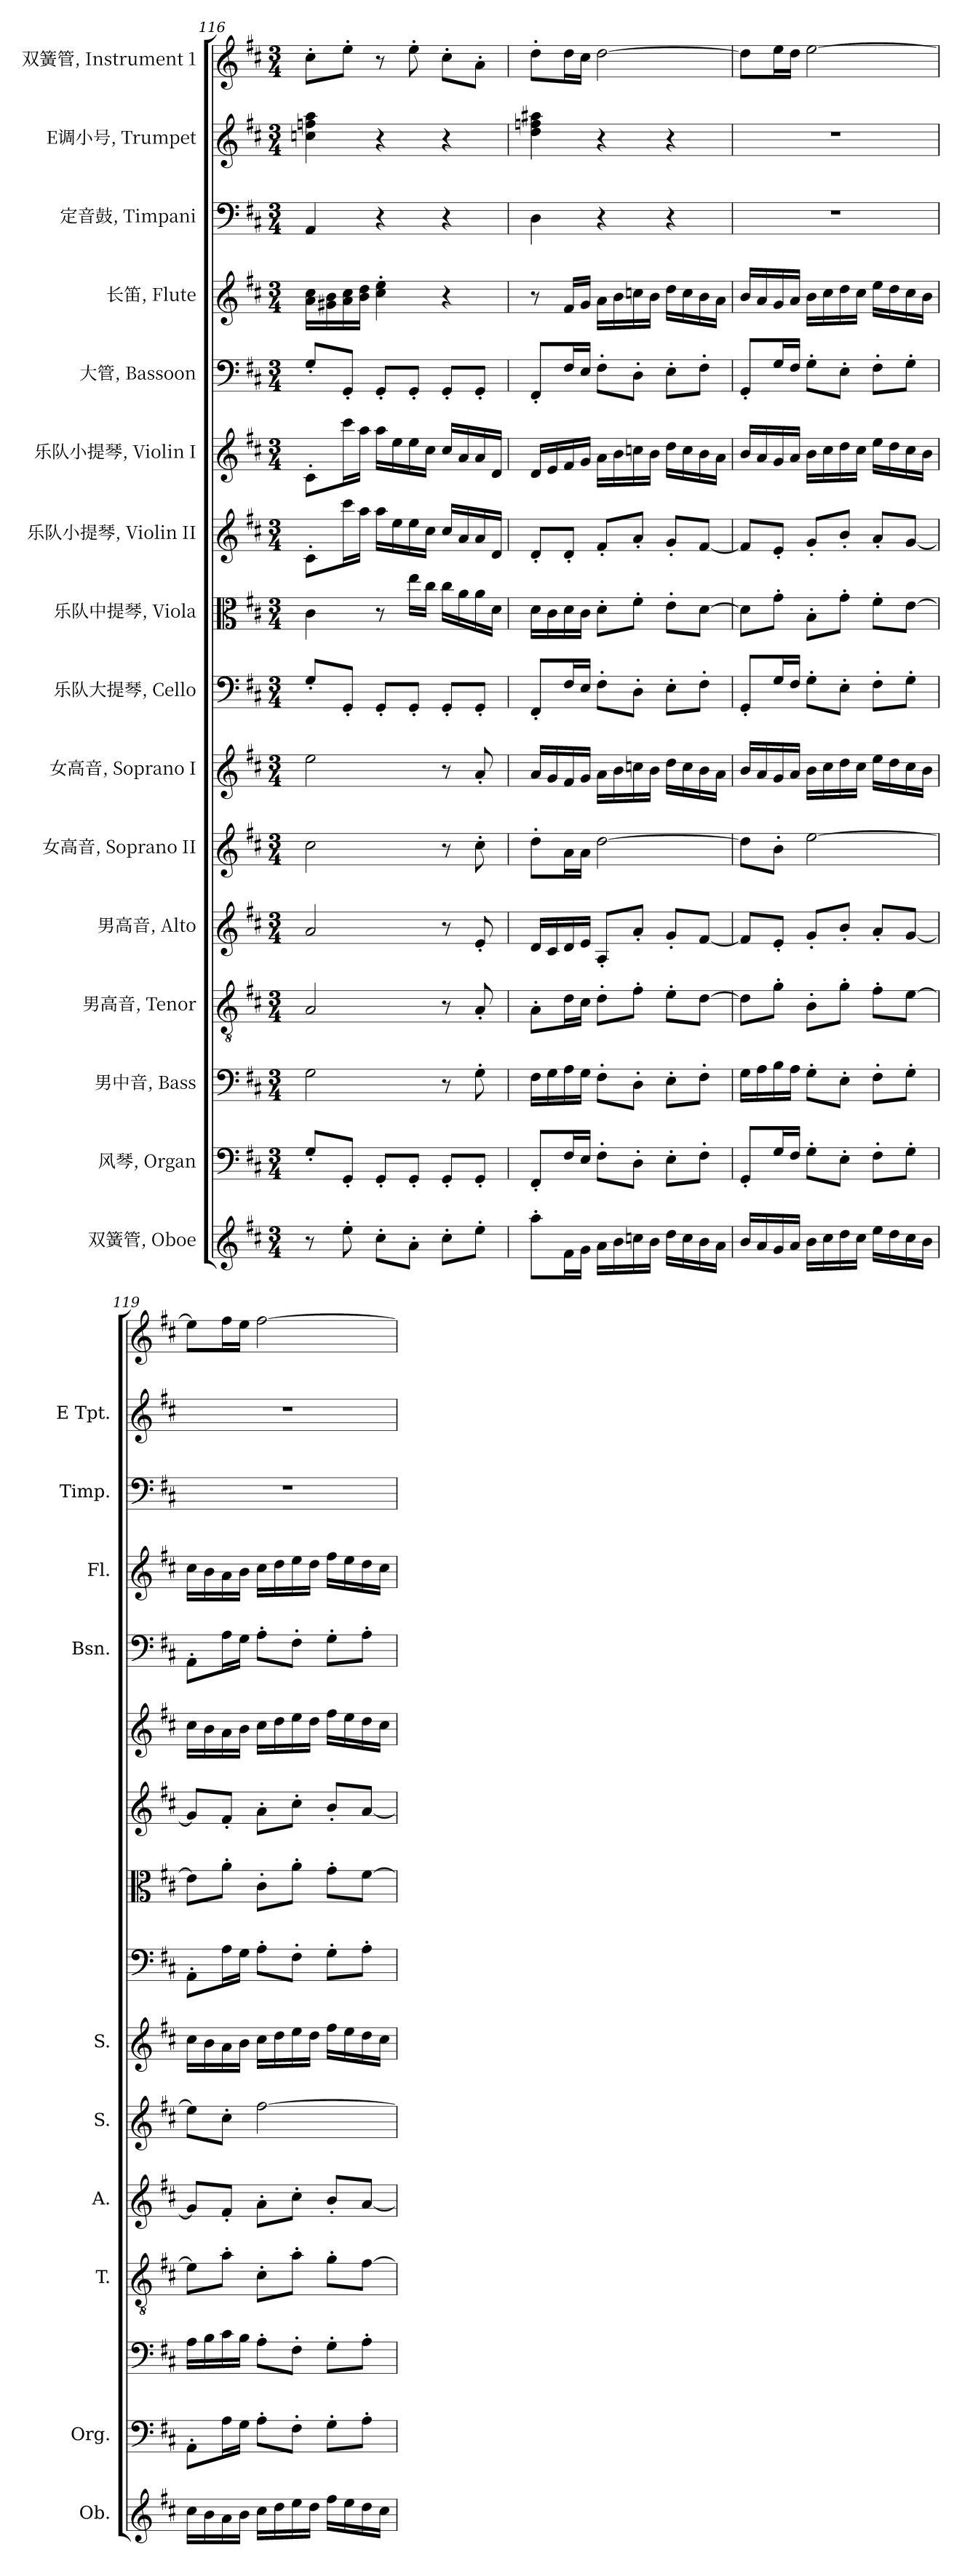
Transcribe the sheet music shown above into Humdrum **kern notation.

**kern	**kern	**kern	**kern	**kern	**kern	**kern	**kern	**kern	**kern	**kern	**kern	**kern	**kern	**kern	**kern
*part16	*part15	*part14	*part13	*part12	*part11	*part10	*part9	*part8	*part7	*part6	*part5	*part4	*part3	*part2	*part1
*staff16	*staff15	*staff14	*staff13	*staff12	*staff11	*staff10	*staff9	*staff8	*staff7	*staff6	*staff5	*staff4	*staff3	*staff2	*staff1
*I"双簧管, Oboe	*I"风琴, Organ	*I"男中音, Bass	*I"男高音, Tenor	*I"男高音, Alto	*I"女高音, Soprano II	*I"女高音, Soprano I	*I"乐队大提琴, Cello	*I"乐队中提琴, Viola	*I"乐队小提琴, Violin II	*I"乐队小提琴, Violin I	*I"大管, Bassoon	*I"长笛, Flute	*I"定音鼓, Timpani	*I"E调小号, Trumpet	*I"双簧管, Instrument  1
*I'Ob.	*I'Org.	*	*I'T.	*I'A.	*I'S.	*I'S.	*	*	*	*	*I'Bsn.	*I'Fl.	*I'Timp.	*I'E Tpt.	*
!!LO:PB:g=z
*clefG2	*clefF4	*clefF4	*clefGv2	*clefG2	*clefG2	*clefG2	*clefF4	*clefC3	*clefG2	*clefG2	*clefF4	*clefG2	*clefF4	*clefG2	*clefG2
*	*	*	*	*	*	*	*	*	*	*	*	*	*	*ITrd-3c-4	*
*k[f#c#]	*k[f#c#]	*k[f#c#]	*k[f#c#]	*k[f#c#]	*k[f#c#]	*k[f#c#]	*k[f#c#]	*k[f#c#]	*k[f#c#]	*k[f#c#]	*k[f#c#]	*k[f#c#]	*k[f#c#]	*k[b-e-a-d-g-c-]	*k[f#c#]
*M3/4	*M3/4	*M3/4	*M3/4	*M3/4	*M3/4	*M3/4	*M3/4	*M3/4	*M3/4	*M3/4	*M3/4	*M3/4	*M3/4	*M3/4	*M3/4
=116	=116	=116	=116	=116	=116	=116	=116	=116	=116	=116	=116	=116	=116	=116	=116
8r	8G'/L	2G\	2A/	2a/	2cc#\	2ee\	8G'/L	4c#\	8c#'\L	8c#'\L	8G'/L	16a\ 16cc#\LL	4AA/	4ff-X\ 4bb--X\ 4ddd-\	8cc#'\L
.	.	.	.	.	.	.	.	.	.	.	.	16g#X\ 16b\	.	.	.
8ee'\	8GG'/J	.	.	.	.	.	8GG'/J	.	16ccc#\L	16ccc#\L	8GG'/J	16a\ 16cc#\	.	.	8ee'\J
.	.	.	.	.	.	.	.	.	16aa\JJ	16aa\JJ	.	16b\ 16dd\JJ	.	.	.
8cc#'\L	8GG'/L	.	.	.	.	.	8GG'/L	8r	16aa\LL	16aa\LL	8GG'/L	4cc#\' 4ee\'	4r	4r	8r
.	.	.	.	.	.	.	.	.	16ee\	16ee\	.	.	.	.	.
8a'\J	8GG'/J	.	.	.	.	.	8GG'/J	16ee\LL	16ee\	16ee\	8GG'/J	.	.	.	8ee'\
.	.	.	.	.	.	.	.	16cc#\JJ	16cc#\JJ	16cc#\JJ	.	.	.	.	.
8cc#'\L	8GG'/L	8r	8r	8r	8r	8r	8GG'/L	16cc#\LL	16cc#/LL	16cc#/LL	8GG'/L	4r	4r	4r	8cc#'\L
.	.	.	.	.	.	.	.	16a\	16a/	16a/	.	.	.	.	.
8ee'\J	8GG'/J	8G'\	8A'/	8e'/	8cc#'\	8a'/	8GG'/J	16a\	16a/	16a/	8GG'/J	.	.	.	8a'\J
.	.	.	.	.	.	.	.	16d\JJ	16d/JJ	16d/JJ	.	.	.	.	.
=117	=117	=117	=117	=117	=117	=117	=117	=117	=117	=117	=117	=117	=117	=117	=117
8aa'\L	8FF#'/L	16F#\LL	8A'\L	16d/LL	8dd'\L	16a/LL	8FF#'/L	16d\LL	8d'/L	16d/LL	8FF#'/L	8r	4D\	4gg-\ 4bb--X\ 4dddn\	8dd'\L
.	.	16G\	.	16c#/	.	16g/	.	16c#\	.	16e/	.	.	.	.	.
16f#\L	16F#/L	16A\	16d\L	16d/	16a\L	16f#/	16F#/L	16d\	8d'/J	16f#/	16F#/L	16f#/LL	.	.	16dd\L
16g\JJ	16E/JJ	16G\JJ	16c#\JJ	16e/JJ	16a\JJ	16g/JJ	16E/JJ	16c#\JJ	.	16g/JJ	16E/JJ	16g/JJ	.	.	16cc#\JJ
16a\LL	8F#'\L	8F#'\L	8d'\L	8A'/L	[2dd\	16a\LL	8F#'\L	8d'\L	8f#'/L	16a\LL	8F#'\L	16a\LL	4r	4r	[2dd\
16b\	.	.	.	.	.	16b\	.	.	.	16b\	.	16b\	.	.	.
16ccn\	8D'\J	8D'\J	8f#'\J	8a'/J	.	16ccn\	8D'\J	8f#'\J	8a'/J	16ccn\	8D'\J	16ccn\	.	.	.
16b\JJ	.	.	.	.	.	16b\JJ	.	.	.	16b\JJ	.	16b\JJ	.	.	.
16dd\LL	8E'\L	8E'\L	8e'\L	8g'/L	.	16dd\LL	8E'\L	8e'\L	8g'/L	16dd\LL	8E'\L	16dd\LL	4r	4r	.
16cc\	.	.	.	.	.	16cc\	.	.	.	16cc\	.	16cc\	.	.	.
16b\	8F#'\J	8F#'\J	[8d\J	[8f#/J	.	16b\	8F#'\J	[8d\J	[8f#/J	16b\	8F#'\J	16b\	.	.	.
16a\JJ	.	.	.	.	.	16a\JJ	.	.	.	16a\JJ	.	16a\JJ	.	.	.
=118	=118	=118	=118	=118	=118	=118	=118	=118	=118	=118	=118	=118	=118	=118	=118
16b/LL	8GG'/L	16G\LL	8d\L]	8f#/L]	8dd\L]	16b/LL	8GG'/L	8d\L]	8f#/L]	16b/LL	8GG'/L	16b/LL	2.r	2.r	8dd\L]
16a/	.	16A\	.	.	.	16a/	.	.	.	16a/	.	16a/	.	.	.
16g/	16G/L	16B\	8g'\J	8e'/J	8b'\J	16g/	16G/L	8g'\J	8e'/J	16g/	16G/L	16g/	.	.	16ee\L
16a/JJ	16F#/JJ	16A\JJ	.	.	.	16a/JJ	16F#/JJ	.	.	16a/JJ	16F#/JJ	16a/JJ	.	.	16dd\JJ
16b\LL	8G'\L	8G'\L	8B'\L	8g'/L	[2ee\	16b\LL	8G'\L	8B'\L	8g'/L	16b\LL	8G'\L	16b\LL	.	.	[2ee\
16cc#\	.	.	.	.	.	16cc#\	.	.	.	16cc#\	.	16cc#\	.	.	.
16dd\	8E'\J	8E'\J	8g'\J	8b'/J	.	16dd\	8E'\J	8g'\J	8b'/J	16dd\	8E'\J	16dd\	.	.	.
16cc#\JJ	.	.	.	.	.	16cc#\JJ	.	.	.	16cc#\JJ	.	16cc#\JJ	.	.	.
16ee\LL	8F#'\L	8F#'\L	8f#'\L	8a'/L	.	16ee\LL	8F#'\L	8f#'\L	8a'/L	16ee\LL	8F#'\L	16ee\LL	.	.	.
16dd\	.	.	.	.	.	16dd\	.	.	.	16dd\	.	16dd\	.	.	.
16cc#\	8G'\J	8G'\J	[8e\J	[8g/J	.	16cc#\	8G'\J	[8e\J	[8g/J	16cc#\	8G'\J	16cc#\	.	.	.
16b\JJ	.	.	.	.	.	16b\JJ	.	.	.	16b\JJ	.	16b\JJ	.	.	.
!!LO:PB:g=z
=119	=119	=119	=119	=119	=119	=119	=119	=119	=119	=119	=119	=119	=119	=119	=119
16cc#\LL	8AA'\L	16A\LL	8e\L]	8g/L]	8ee\L]	16cc#\LL	8AA'\L	8e\L]	8g/L]	16cc#\LL	8AA'\L	16cc#\LL	2.r	2.r	8ee\L]
16b\	.	16B\	.	.	.	16b\	.	.	.	16b\	.	16b\	.	.	.
16a\	16A\L	16c#\	8a'\J	8f#'/J	8cc#'\J	16a\	16A\L	8a'\J	8f#'/J	16a\	16A\L	16a\	.	.	16ff#\L
16b\JJ	16G\JJ	16B\JJ	.	.	.	16b\JJ	16G\JJ	.	.	16b\JJ	16G\JJ	16b\JJ	.	.	16ee\JJ
16cc#\LL	8A'\L	8A'\L	8c#'\L	8a'\L	[2ff#\	16cc#\LL	8A'\L	8c#'\L	8a'\L	16cc#\LL	8A'\L	16cc#\LL	.	.	[2ff#\
16dd\	.	.	.	.	.	16dd\	.	.	.	16dd\	.	16dd\	.	.	.
16ee\	8F#'\J	8F#'\J	8a'\J	8cc#'\J	.	16ee\	8F#'\J	8a'\J	8cc#'\J	16ee\	8F#'\J	16ee\	.	.	.
16dd\JJ	.	.	.	.	.	16dd\JJ	.	.	.	16dd\JJ	.	16dd\JJ	.	.	.
16ff#\LL	8G'\L	8G'\L	8g'\L	8b'/L	.	16ff#\LL	8G'\L	8g'\L	8b'/L	16ff#\LL	8G'\L	16ff#\LL	.	.	.
16ee\	.	.	.	.	.	16ee\	.	.	.	16ee\	.	16ee\	.	.	.
16dd\	8A'\J	8A'\J	[8f#\J	[8a/J	.	16dd\	8A'\J	[8f#\J	[8a/J	16dd\	8A'\J	16dd\	.	.	.
16cc#\JJ	.	.	.	.	.	16cc#\JJ	.	.	.	16cc#\JJ	.	16cc#\JJ	.	.	.
=	=	=	=	=	=	=	=	=	=	=	=	=	=	=	=
*-	*-	*-	*-	*-	*-	*-	*-	*-	*-	*-	*-	*-	*-	*-	*-
